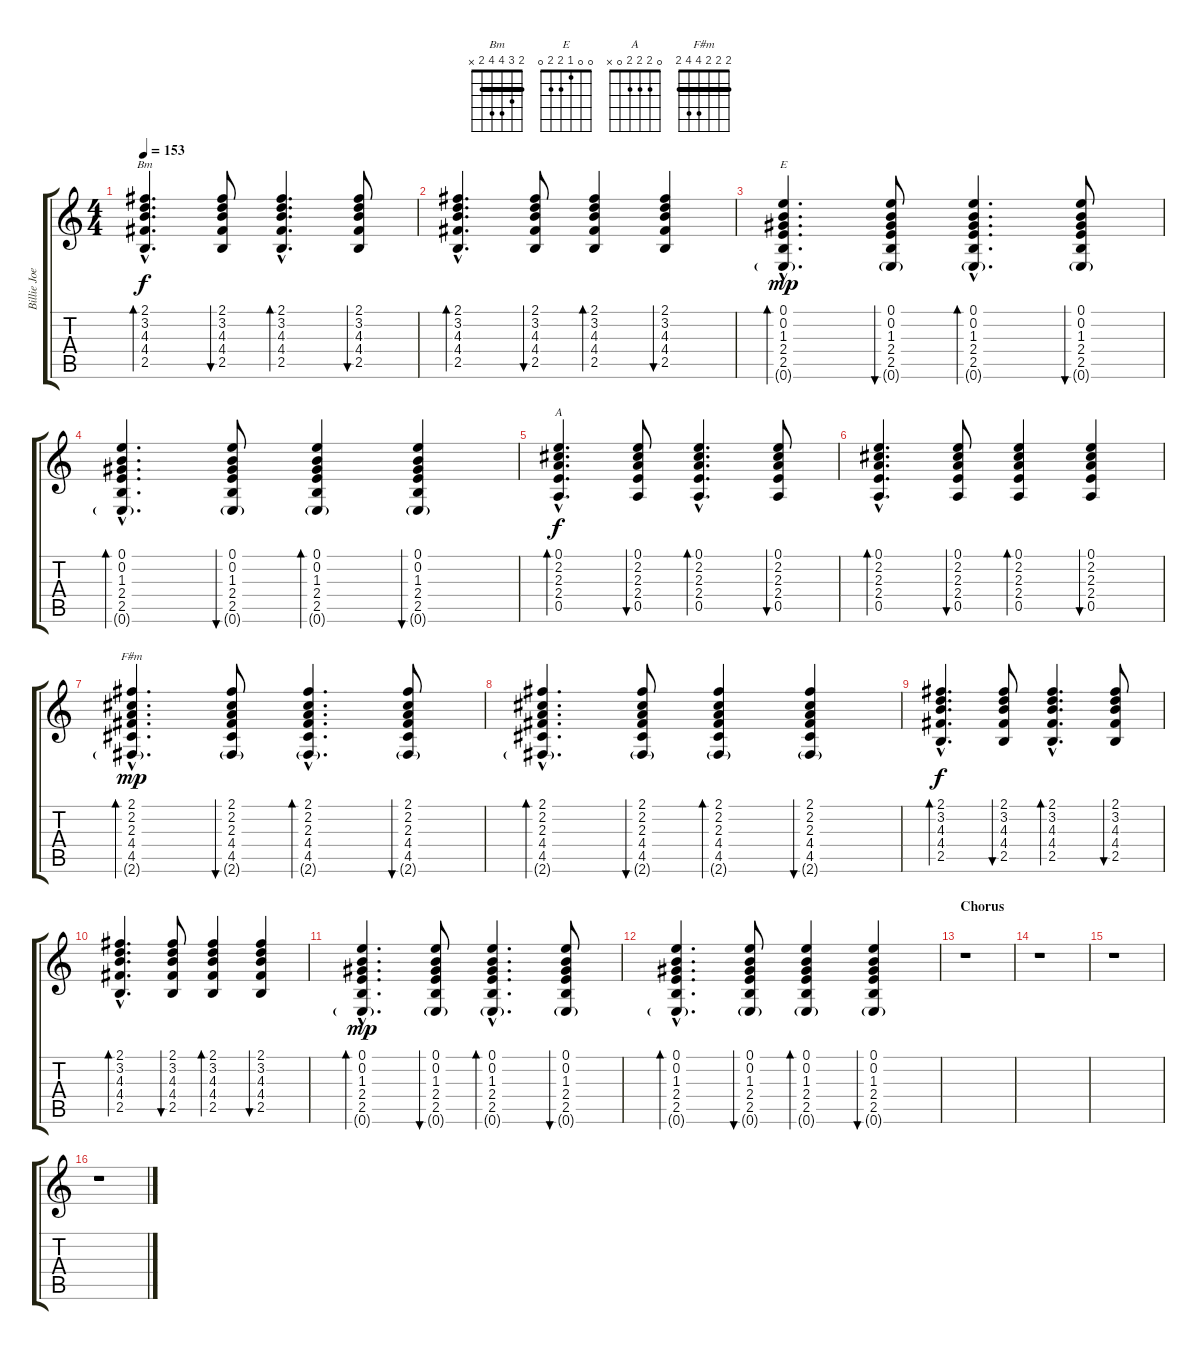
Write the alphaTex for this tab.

\track ("Billie Joe Armstrong (Acoustic Guitar 2)" "Billie Joe") {instrument acousticguitarsteel}
\staff {score tabs}
\tuning (E4 B3 G3 D3 A2 E2) {hide}
\chord ("Bm" 2 3 4 4 2 x) {barre 2}
\chord ("E" 0 0 1 2 2 0)
\chord ("A" 0 2 2 2 0 x)
\chord ("F#m" 2 2 2 4 4 2) {barre 2}
\ts (4 4)
\tempo 153
\clef g2
\ks c
(2.1{hac} 3.2{hac} 4.3{hac} 4.4{hac} 2.5{hac}).4{d bd 60 ch "Bm" dy f} (2.1 3.2 4.3 4.4 2.5).8{bu 60} (2.1{hac} 3.2{hac} 4.3{hac} 4.4{hac} 2.5{hac}).4{d bd 60} (2.1 3.2 4.3 4.4 2.5).8{bu 60} |
(2.1{hac} 3.2{hac} 4.3{hac} 4.4{hac} 2.5{hac}).4{d bd 60} (2.1 3.2 4.3 4.4 2.5).8{bu 60} (2.1 3.2 4.3 4.4 2.5).4{bd 60} (2.1 3.2 4.3 4.4 2.5).4{bu 60} |
(0.1{hac} 0.2{hac} 1.3{hac} 2.4{hac} 2.5{hac} 0.6{g hac}).4{d bd 60 ch "E" dy mp} (0.1 0.2 1.3 2.4 2.5 0.6{g}).8{bu 60} (0.1{hac} 0.2{hac} 1.3{hac} 2.4{hac} 2.5{hac} 0.6{g hac}).4{d bd 60} (0.1 0.2 1.3 2.4 2.5 0.6{g}).8{bu 60} |
(0.1{hac} 0.2{hac} 1.3{hac} 2.4{hac} 2.5{hac} 0.6{g hac}).4{d bd 60} (0.1 0.2 1.3 2.4 2.5 0.6{g}).8{bu 60} (0.1 0.2 1.3 2.4 2.5 0.6{g}).4{bd 60} (0.1 0.2 1.3 2.4 2.5 0.6{g}).4{bu 60} |
(0.1{hac} 2.2{hac} 2.3{hac} 2.4{hac} 0.5{hac}).4{d bd 60 ch "A" dy f} (0.1 2.2 2.3 2.4 0.5).8{bu 60} (0.1{hac} 2.2{hac} 2.3{hac} 2.4{hac} 0.5{hac}).4{d bd 60} (0.1 2.2 2.3 2.4 0.5).8{bu 60} |
(0.1{hac} 2.2{hac} 2.3{hac} 2.4{hac} 0.5{hac}).4{d bd 60} (0.1 2.2 2.3 2.4 0.5).8{bu 60} (0.1 2.2 2.3 2.4 0.5).4{bd 60} (0.1 2.2 2.3 2.4 0.5).4{bu 60} |
(2.1{hac} 2.2{hac} 2.3{hac} 4.4{hac} 4.5{hac} 2.6{g hac}).4{d bd 60 ch "F#m" dy mp} (2.1 2.2 2.3 4.4 4.5 2.6{g}).8{bu 60} (2.1{hac} 2.2{hac} 2.3{hac} 4.4{hac} 4.5{hac} 2.6{g hac}).4{d bd 60} (2.1 2.2 2.3 4.4 4.5 2.6{g}).8{bu 60} |
(2.1{hac} 2.2{hac} 2.3{hac} 4.4{hac} 4.5{hac} 2.6{g hac}).4{d bd 60} (2.1 2.2 2.3 4.4 4.5 2.6{g}).8{bu 60} (2.1 2.2 2.3 4.4 4.5 2.6{g}).4{bd 60} (2.1 2.2 2.3 4.4 4.5 2.6{g}).4{bu 60} |
(2.1{hac} 3.2{hac} 4.3{hac} 4.4{hac} 2.5{hac}).4{d bd 60 dy f} (2.1 3.2 4.3 4.4 2.5).8{bu 60} (2.1{hac} 3.2{hac} 4.3{hac} 4.4{hac} 2.5{hac}).4{d bd 60} (2.1 3.2 4.3 4.4 2.5).8{bu 60} |
(2.1{hac} 3.2{hac} 4.3{hac} 4.4{hac} 2.5{hac}).4{d bd 60} (2.1 3.2 4.3 4.4 2.5).8{bu 60} (2.1 3.2 4.3 4.4 2.5).4{bd 60} (2.1 3.2 4.3 4.4 2.5).4{bu 60} |
(0.1{hac} 0.2{hac} 1.3{hac} 2.4{hac} 2.5{hac} 0.6{g hac}).4{d bd 60 dy mp} (0.1 0.2 1.3 2.4 2.5 0.6{g}).8{bu 60} (0.1{hac} 0.2{hac} 1.3{hac} 2.4{hac} 2.5{hac} 0.6{g hac}).4{d bd 60} (0.1 0.2 1.3 2.4 2.5 0.6{g}).8{bu 60} |
(0.1{hac} 0.2{hac} 1.3{hac} 2.4{hac} 2.5{hac} 0.6{g hac}).4{d bd 60} (0.1 0.2 1.3 2.4 2.5 0.6{g}).8{bu 60} (0.1 0.2 1.3 2.4 2.5 0.6{g}).4{bd 60} (0.1 0.2 1.3 2.4 2.5 0.6{g}).4{bu 60} |
\section ("" "Chorus")
r.1 |
r.1 |
r.1 |
r.1
